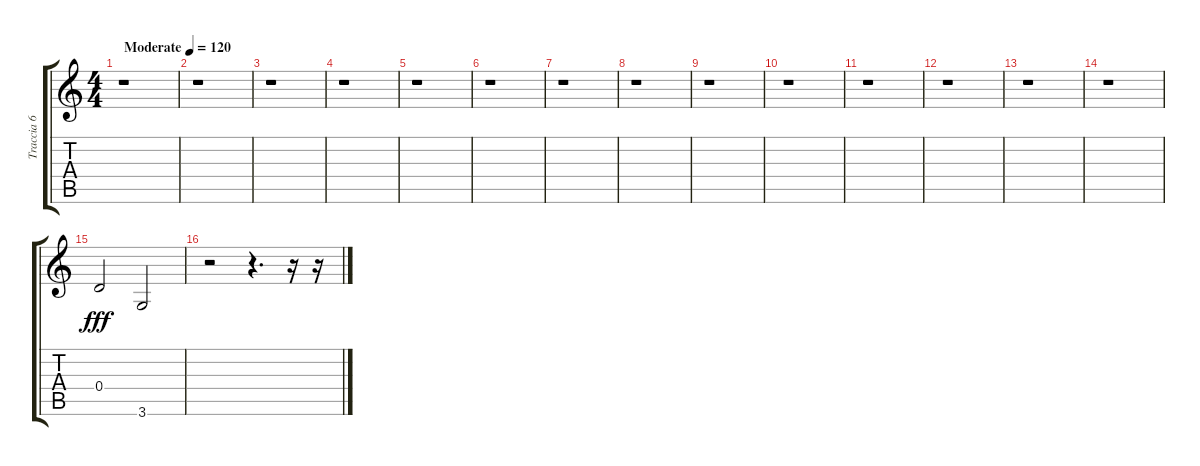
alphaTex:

\track ("Traccia 6" "Traccia 6") {instrument electricguitarjazz}
\staff {score tabs}
\tuning (E4 B3 G3 D3 A2 E2) {hide}
\ts (4 4)
\tempo (120 "Moderate")
\clef g2
\ks c
r.1{dy fff instrument electricguitarjazz} |
r.1 |
r.1 |
r.1 |
r.1 |
r.1 |
r.1 |
r.1 |
r.1 |
r.1 |
r.1 |
r.1 |
r.1 |
r.1 |
0.4.2 3.6.2 |
r.2 r.4{d} r.16 r.16
